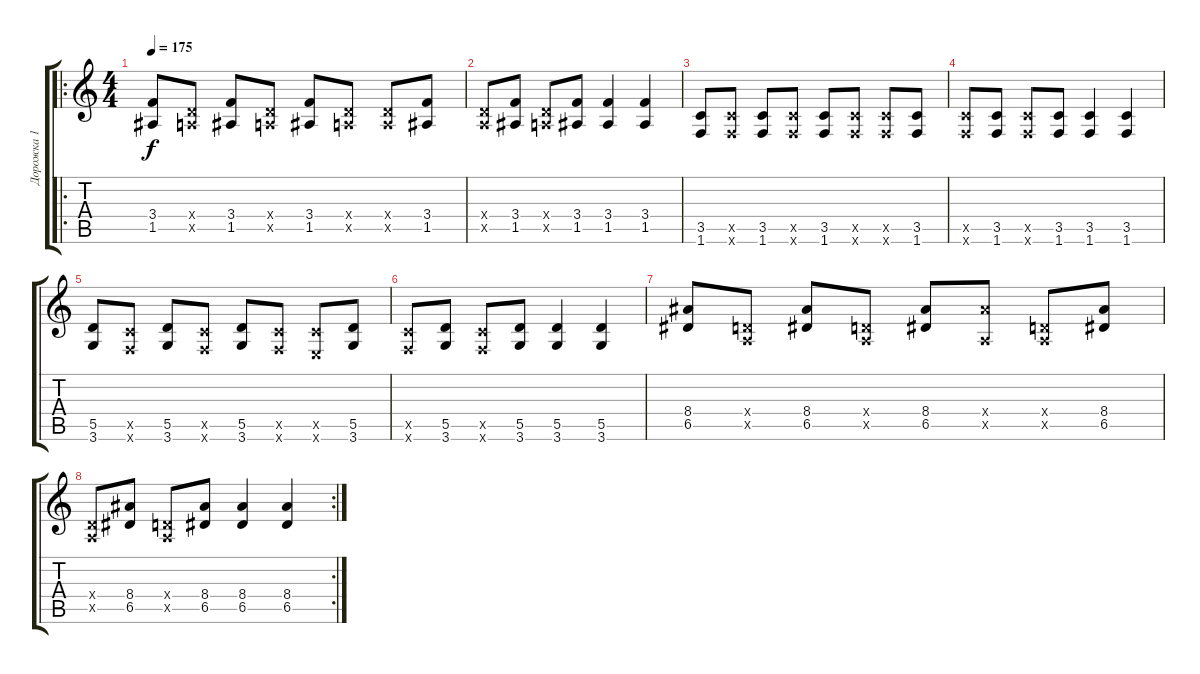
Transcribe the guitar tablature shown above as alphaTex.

\track ("Дорожка 1" "Дорожка 1") {instrument distortionguitar}
\staff {score tabs}
\tuning (E4 B3 G3 D3 A2 E2) {hide}
\ro
\ts (4 4)
\tempo 175
\clef g2
\ks c
(3.4 1.5).8{dy f} (0.4{x} 0.5{x}).8 (3.4 1.5).8 (0.4{x} 0.5{x}).8 (3.4 1.5).8 (0.4{x} 0.5{x}).8 (0.4{x} 0.5{x}).8 (3.4 1.5).8 |
(0.4{x} 0.5{x}).8 (3.4 1.5).8 (0.4{x} 0.5{x}).8 (3.4 1.5).8 (3.4 1.5).4 (3.4 1.5).4 |
(3.5 1.6).8 (3.5{x} 1.6{x}).8 (3.5 1.6).8 (3.5{x} 1.6{x}).8 (3.5 1.6).8 (3.5{x} 1.6{x}).8 (3.5{x} 1.6{x}).8 (3.5 1.6).8 |
(3.5{x} 1.6{x}).8 (3.5 1.6).8 (3.5{x} 1.6{x}).8 (3.5 1.6).8 (3.5 1.6).4 (3.5 1.6).4 |
(5.5 3.6).8 (3.5{x} 1.6{x}).8 (5.5 3.6).8 (3.5{x} 1.6{x}).8 (5.5 3.6).8 (3.5{x} 1.6{x}).8 (3.5{x} 0.6{x}).8 (5.5 3.6).8 |
(3.5{x} 1.6{x}).8 (5.5 3.6).8 (3.5{x} 1.6{x}).8 (5.5 3.6).8 (5.5 3.6).4 (5.5 3.6).4 |
(8.4 6.5).8 (0.4{x} 0.5{x}).8 (8.4 6.5).8 (0.4{x} 0.5{x}).8 (8.4 6.5).8 (8.4{x} 0.5{x}).8 (0.4{x} 0.5{x}).8 (8.4 6.5).8 |
\rc 2
(0.4{x} 0.5{x}).8 (8.4 6.5).8 (0.4{x} 0.5{x}).8 (8.4 6.5).8 (8.4 6.5).4 (8.4 6.5).4
